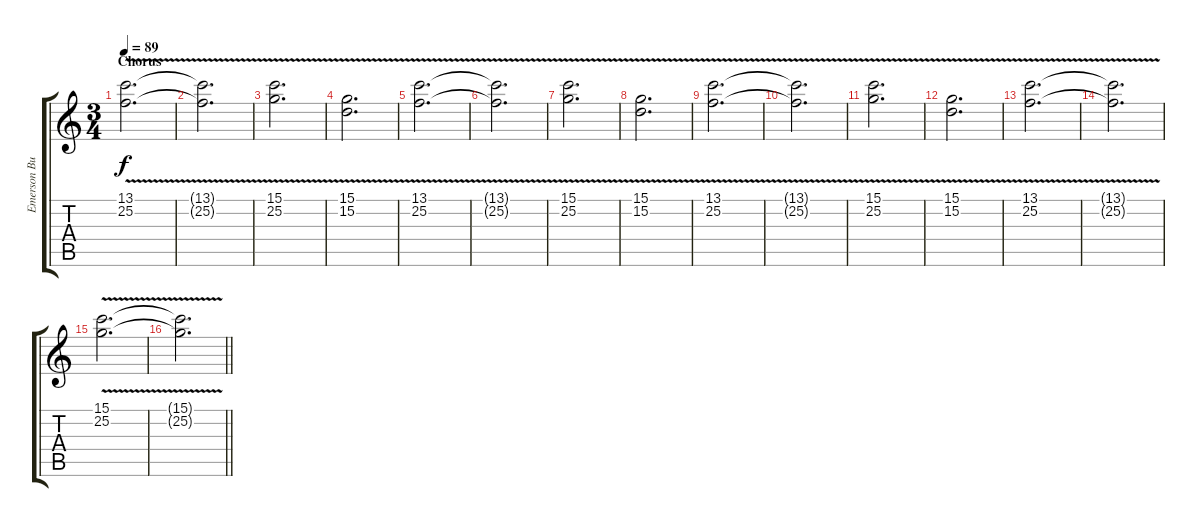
\track ("Emerson Burton (Keyboard)" "Emerson Bu") {instrument churchorgan}
\staff {score tabs}
\tuning (E4 B3 G3 D3 A2 E2) {hide}
\ts (3 4)
\section ("" "Chorus")
\tempo 89
\clef g2
\ks c
(13.1{v} 25.2{v}).2{d dy f} |
(13.1{t} 25.2{t}).2{d} |
(15.1{v} 25.2{v}).2{d} |
(15.1{v} 15.2{v}).2{d} |
(13.1{v} 25.2{v}).2{d} |
(13.1{t} 25.2{t}).2{d} |
(15.1{v} 25.2{v}).2{d} |
(15.1{v} 15.2{v}).2{d} |
(13.1{v} 25.2{v}).2{d} |
(13.1{t} 25.2{t}).2{d} |
(15.1{v} 25.2{v}).2{d} |
(15.1{v} 15.2{v}).2{d} |
(13.1{v} 25.2).2{d} |
(13.1{t} 25.2{t}).2{d} |
(15.1{v} 25.2{v}).2{d} |
\barLineRight lightlight
(15.1{t} 25.2{t}).2{d}
